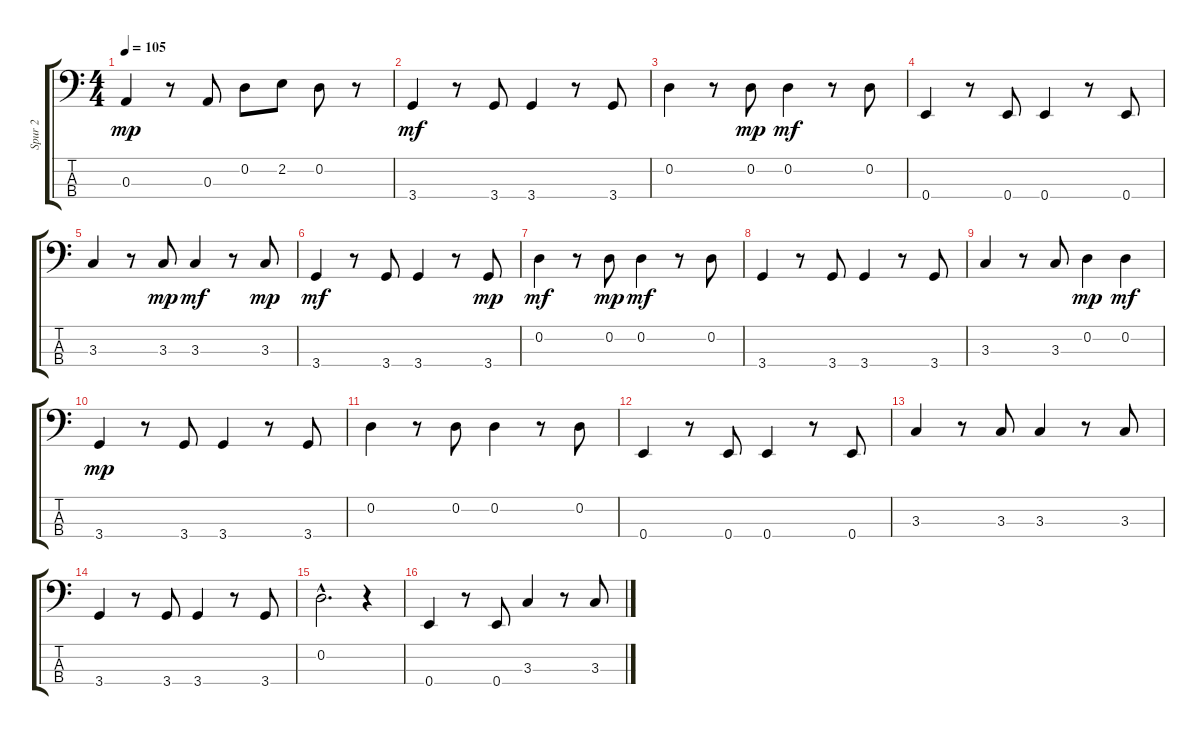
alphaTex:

\track ("Spur 2" "Spur 2") {instrument electricbassfinger}
\staff {score tabs}
\tuning (G2 D2 A1 E1) {hide}
\ts (4 4)
\tempo 105
\clef f4
\ks c
0.3.4{dy mp} r.8 0.3.8 0.2.8 2.2.8 0.2.8 r.8 |
3.4.4{dy mf} r.8 3.4.8 3.4.4 r.8 3.4.8 |
0.2.4 r.8 0.2.8{dy mp} 0.2.4{dy mf} r.8 0.2.8 |
0.4.4 r.8 0.4.8 0.4.4 r.8 0.4.8 |
3.3.4 r.8 3.3.8{dy mp} 3.3.4{dy mf} r.8 3.3.8{dy mp} |
3.4.4{dy mf} r.8 3.4.8 3.4.4 r.8 3.4.8{dy mp} |
0.2.4{dy mf} r.8 0.2.8{dy mp} 0.2.4{dy mf} r.8 0.2.8 |
3.4.4 r.8 3.4.8 3.4.4 r.8 3.4.8 |
3.3.4 r.8 3.3.8 0.2.4{dy mp} 0.2.4{dy mf} |
3.4.4{dy mp} r.8 3.4.8 3.4.4 r.8 3.4.8 |
0.2.4 r.8 0.2.8 0.2.4 r.8 0.2.8 |
0.4.4 r.8 0.4.8 0.4.4 r.8 0.4.8 |
3.3.4 r.8 3.3.8 3.3.4 r.8 3.3.8 |
3.4.4 r.8 3.4.8 3.4.4 r.8 3.4.8 |
0.2{hac}.2{d} r.4 |
0.4.4 r.8 0.4.8 3.3.4 r.8 3.3.8
